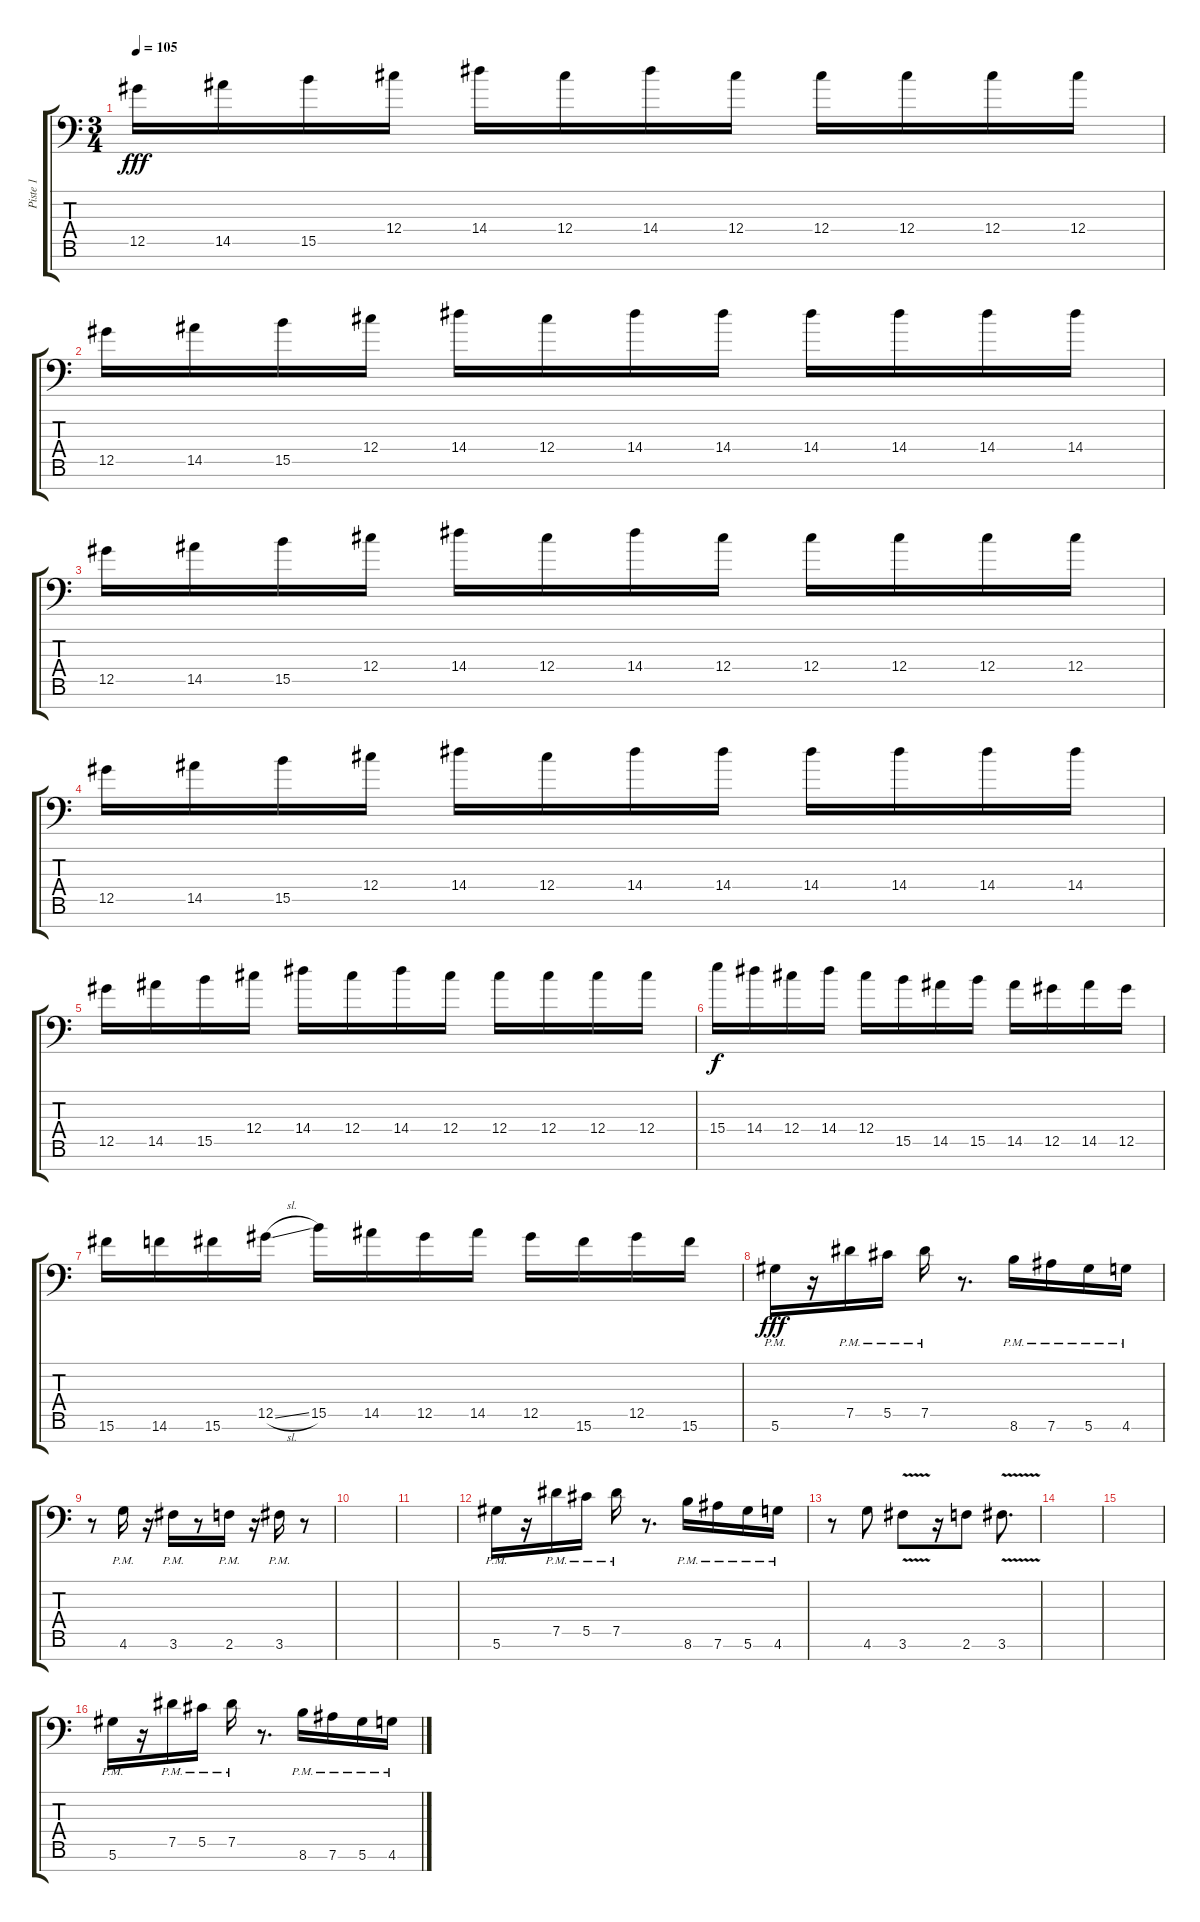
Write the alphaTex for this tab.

\track ("Piste 1" "Piste 1") {instrument overdrivenguitar}
\staff {score tabs}
\tuning (Eb4 Bb3 Gb3 Db3 Ab2 Eb2 Bb1) {hide}
\ts (3 4)
\tempo 105
\clef f4
\ks c
12.5.16{dy fff} 14.5.16 15.5.16 12.4.16 14.4.16 12.4.16 14.4.16 12.4.16 12.4.16 12.4.16 12.4.16 12.4.16 |
12.5.16 14.5.16 15.5.16 12.4.16 14.4.16 12.4.16 14.4.16 14.4.16 14.4.16 14.4.16 14.4.16 14.4.16 |
12.5.16 14.5.16 15.5.16 12.4.16 14.4.16 12.4.16 14.4.16 12.4.16 12.4.16 12.4.16 12.4.16 12.4.16 |
12.5.16 14.5.16 15.5.16 12.4.16 14.4.16 12.4.16 14.4.16 14.4.16 14.4.16 14.4.16 14.4.16 14.4.16 |
12.5.16 14.5.16 15.5.16 12.4.16 14.4.16 12.4.16 14.4.16 12.4.16 12.4.16 12.4.16 12.4.16 12.4.16 |
15.4.16{dy f} 14.4.16 12.4.16 14.4.16 12.4.16 15.5.16 14.5.16 15.5.16 14.5.16 12.5.16 14.5.16 12.5.16 |
15.6.16 14.6.16 15.6.16 12.5{sl}.16 15.5.16 14.5.16 12.5.16 14.5.16 12.5.16 15.6.16 12.5.16 15.6.16 |
5.6{pm}.16{dy fff} r.16 7.5{pm}.16 5.5{pm}.16 7.5{pm}.16 r.8{d} 8.6{pm}.16 7.6{pm}.16 5.6{pm}.16 4.6{pm}.16 |
r.8 4.6{pm}.16 r.16 3.6{pm}.16 r.8 2.6{pm}.16 r.16 3.6{pm}.16 r.8 |
|
|
5.6{pm}.16 r.16 7.5{pm}.16 5.5{pm}.16 7.5{pm}.16 r.8{d} 8.6{pm}.16 7.6{pm}.16 5.6{pm}.16 4.6{pm}.16 |
r.8 4.6.8 3.6{v}.8 r.16 2.6.8 3.6{v}.8{d} |
|
|
5.6{pm}.16 r.16 7.5{pm}.16 5.5{pm}.16 7.5{pm}.16 r.8{d} 8.6{pm}.16 7.6{pm}.16 5.6{pm}.16 4.6{pm}.16
